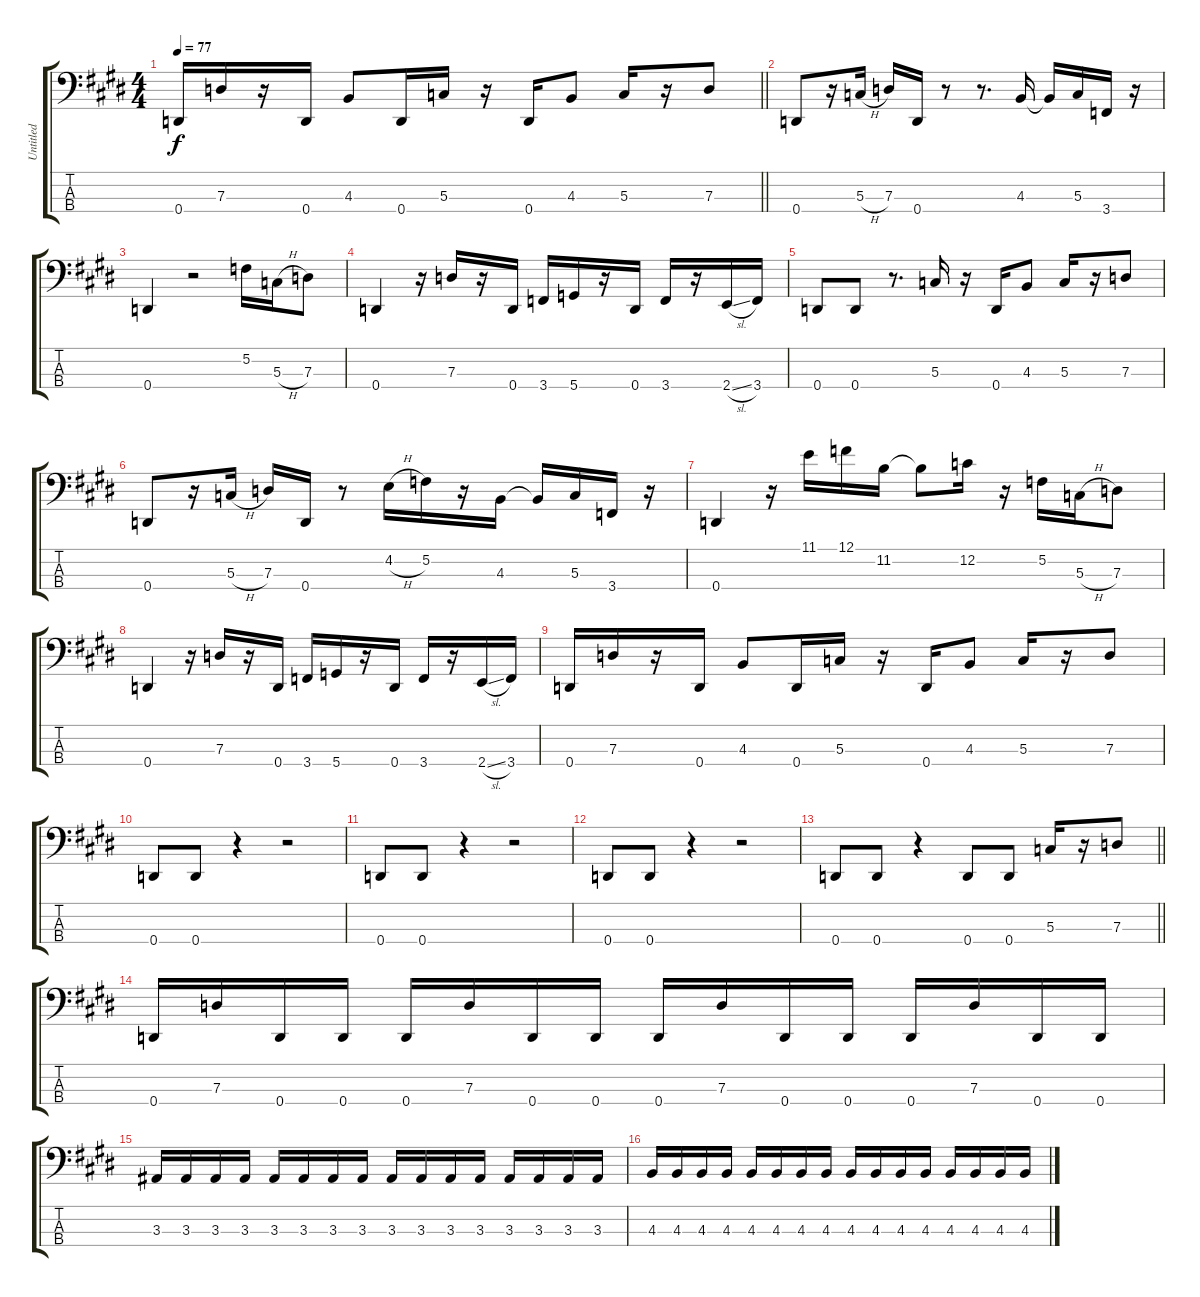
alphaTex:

\track ("Untitled" "Untitled") {instrument electricbasspick}
\staff {score tabs}
\tuning (F2 C2 G1 D1) {hide}
\ts (4 4)
\tempo 77
\clef f4
\barLineRight lightlight
\ks c#minor
0.4.16{dy f} 7.3.16 r.16 0.4.16 4.3.8 0.4.16 5.3.16 r.16 0.4.16 4.3.8 5.3.16 r.16 7.3.8 |
\section ("" " ")
0.4.8 r.16 5.3{h}.16 7.3.16 0.4.16 r.8 r.8{d} 4.3.16 4.3{t}.16 5.3.16 3.4.16 r.16 |
\ks e
0.4.4 r.2 5.2.16 5.3{h}.16 7.3.8 |
\ks c#minor
0.4.4 r.16 7.3.16 r.16 0.4.16 3.4.16 5.4.16 r.16 0.4.16 3.4.16 r.16 2.4{sl}.16 3.4.16 |
0.4.8 0.4.8 r.8{d} 5.3.16 r.16 0.4.16 4.3.8 5.3.16 r.16 7.3.8 |
\ks e
0.4.8 r.16 5.3{h}.16 7.3.16 0.4.16 r.8 4.2{h}.16 5.2.16 r.16 4.3.16 4.3{t}.16 5.3.16 3.4.16 r.16 |
\ks c#minor
0.4.4 r.16 11.1.16 12.1.16 11.2.16 11.2{t}.8 12.2.16 r.16 5.2.16 5.3{h}.16 7.3.8 |
0.4.4 r.16 7.3.16 r.16 0.4.16 3.4.16 5.4.16 r.16 0.4.16 3.4.16 r.16 2.4{sl}.16 3.4.16 |
\ks e
0.4.16 7.3.16 r.16 0.4.16 4.3.8 0.4.16 5.3.16 r.16 0.4.16 4.3.8 5.3.16 r.16 7.3.8 |
\ks c#minor
0.4.8 0.4.8 r.4 r.2 |
0.4.8 0.4.8 r.4 r.2 |
\ks e
0.4.8 0.4.8 r.4 r.2 |
\barLineRight lightlight
\ks c#minor
0.4.8 0.4.8 r.4 0.4.8 0.4.8 5.3.16 r.16 7.3.8 |
\section ("" " ")
0.4.16 7.3.16 0.4.16 0.4.16 0.4.16 7.3.16 0.4.16 0.4.16 0.4.16 7.3.16 0.4.16 0.4.16 0.4.16 7.3.16 0.4.16 0.4.16 |
\ks e
3.3.16 3.3.16 3.3.16 3.3.16 3.3.16 3.3.16 3.3.16 3.3.16 3.3.16 3.3.16 3.3.16 3.3.16 3.3.16 3.3.16 3.3.16 3.3.16 |
\ks c#minor
4.3.16 4.3.16 4.3.16 4.3.16 4.3.16 4.3.16 4.3.16 4.3.16 4.3.16 4.3.16 4.3.16 4.3.16 4.3.16 4.3.16 4.3.16 4.3.16
